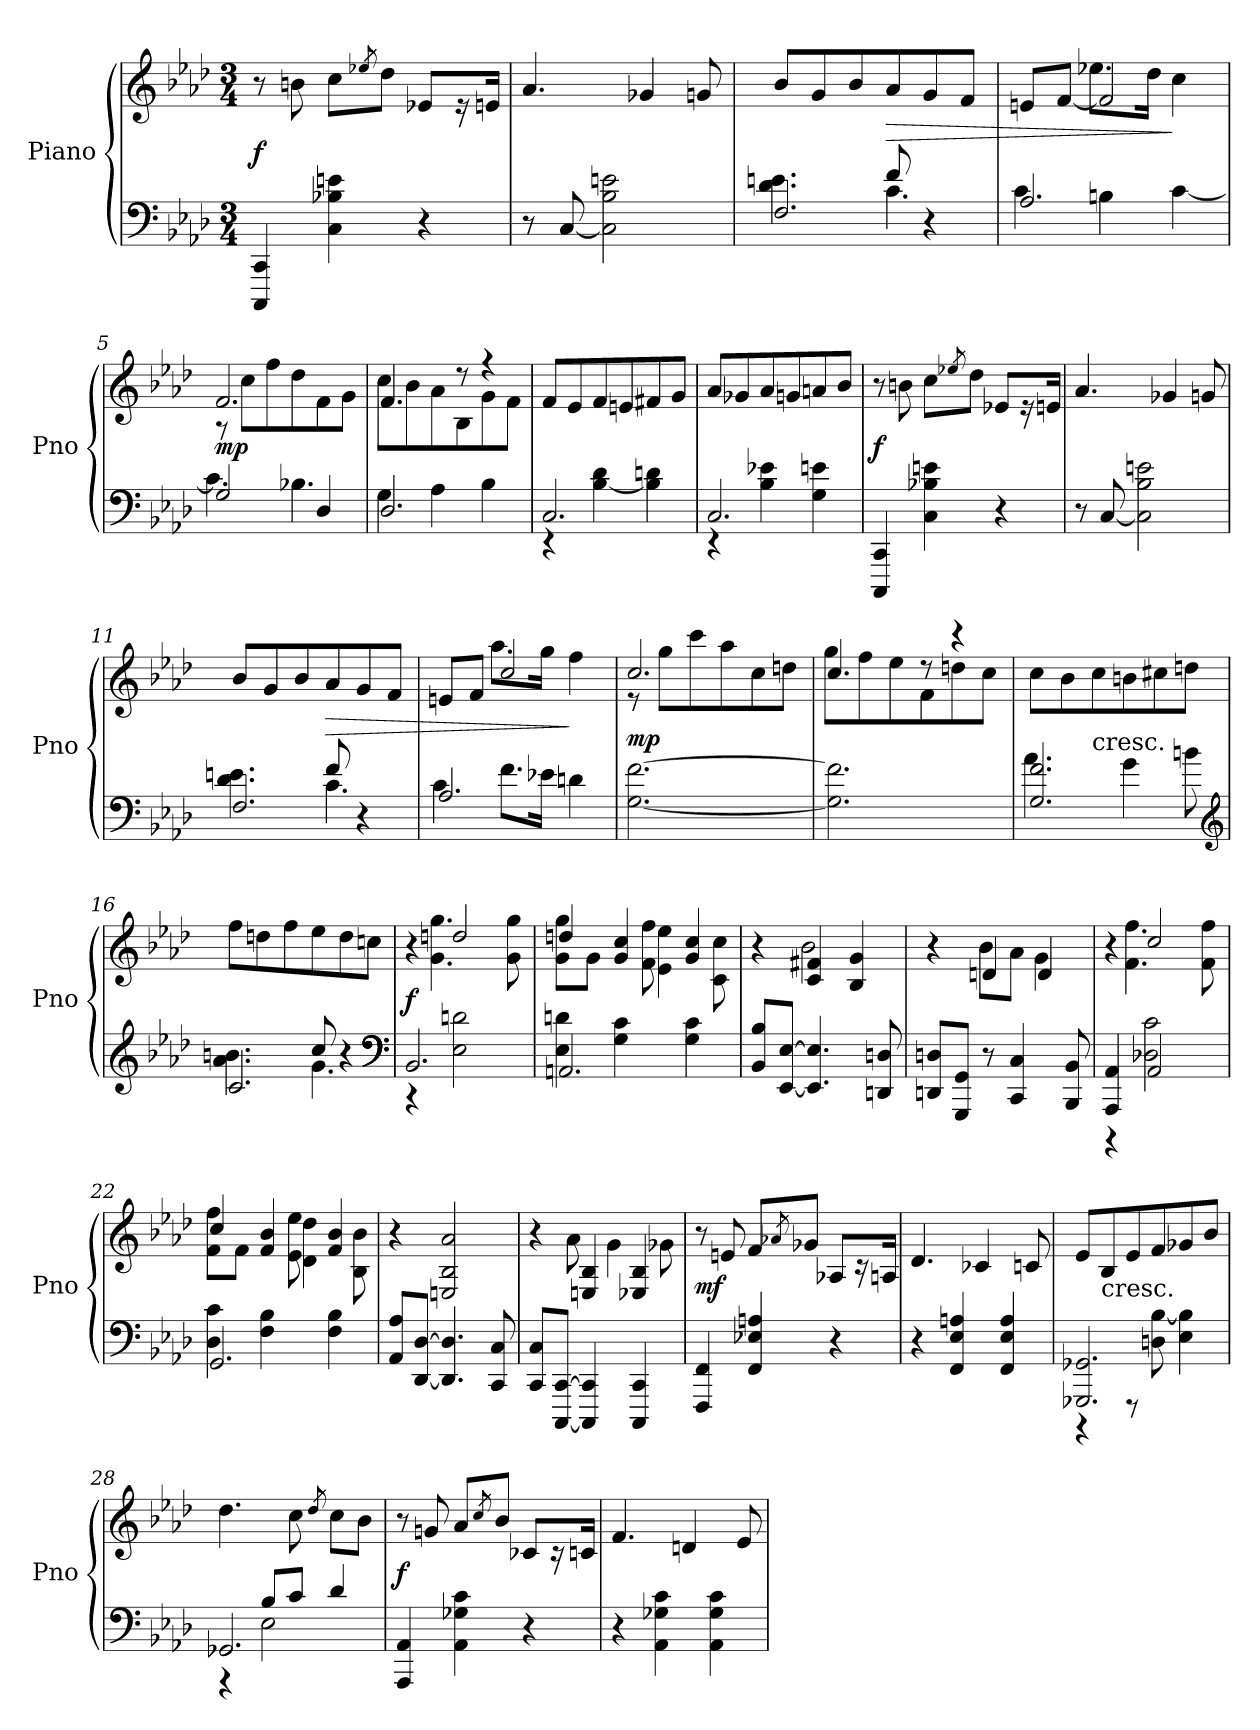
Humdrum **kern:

**kern	**kern	**dynam
*part1	*part1	*part1
*staff2	*staff1	*staff1/2
*I"Piano	*	*
*I'Pno	*	*
*clefF4	*clefG2	*
*k[b-e-a-d-]	*k[b-e-a-d-]	*
*f:	*f:	*
*M3/4	*M3/4	*
=1	=1	=1
4CCC 4CC	8r	f
.	8bn	.
4C 4B-X 4en	8ccL	.
.	8qee-X	.
.	8dd-J	.
4r	8e-XL	.
.	16r	.
.	16enJk	.
=2	=2	=2
8r	4.a-	.
[8C	.	.
2C] 2B- 2en	.	.
.	4g-X	.
.	8gn	.
=3	=3	=3
*^	*	*
*	*^	*	*
2.F	4.d- 4.en	4.ryy	8b-L	.
.	.	.	8g	.
.	.	.	8b-	.
.	4.c	8f	8a-	>
.	.	4r	8g	.
.	.	.	8fJ	.
*	*v	*v	*	*
=4	=4	=4	=4
*	*	*^	*
2.A-	4c	8enL	4ryy	.
.	.	[8fJ	.	.
.	4Bn	2f]	8.ee-XL	.
.	.	.	16dd-Jk	.
.	[4c	.	4cc	]
=5	=5	=5	=5	=5
2G	4.c]	2.f	8r	mp
.	.	.	8ccL	.
.	.	.	8ff	.
.	4.B-X	.	8dd-	.
4D-	.	.	8f	.
.	.	.	8gJ	.
=6	=6	=6	=6	=6
2.D-	4G	4.f	8ccL	.
.	.	.	8b-	.
.	4A-	.	8a-	.
.	.	8r	8B-	.
.	4B-	4r	8g	.
.	.	.	8fJ	.
=7	=7	=7	=7	=7
!	!	!LO:TX:c:t=cresc.	!	!
*	*	*v	*v	*
2.C	4r	8fL	.
.	.	8e-	.
.	[4B- 4d-	8f	.
.	.	8en	.
.	4B-] 4dn	8f#X	.
.	.	8gJ	.
=8	=8	=8	=8
2.C	4r	8a-L	.
.	.	8g-X	.
.	4B- 4e-X	8a-	.
.	.	8gn	.
.	4G 4en	8an	.
.	.	8b-J	.
*v	*v	*	*
=9	=9	=9
4CCC 4CC	8r	f
.	8bn	.
4C 4B-X 4en	8ccL	.
.	8qee-X	.
.	8dd-J	.
4r	8e-XL	.
.	16r	.
.	16enJk	.
=10	=10	=10
8r	4.a-	.
[8C	.	.
2C] 2B- 2en	.	.
.	4g-X	.
.	8gn	.
=11	=11	=11
*^	*	*
*	*^	*	*
2.F	4.d- 4.en	4.ryy	8b-L	.
.	.	.	8g	.
.	.	.	8b-	.
.	4.c	8f	8a-	>
.	.	4r	8g	.
.	.	.	8fJ	.
*	*v	*v	*	*
=12	=12	=12	=12
*	*	*^	*
2.A-	4c	8enL	4ryy	.
.	.	8fJ	.	.
.	8.fL	2cc	8.aa-L	.
.	16e-XJk	.	16ggJk	.
.	4dn	.	4ff	]
*v	*v	*	*	*
=13	=13	=13	=13
[2.G [2.f	2.cc	8r	mp
.	.	8ggL	.
.	.	8ccc	.
.	.	8aa-	.
.	.	8cc	.
.	.	8ddnJ	.
=14	=14	=14	=14
2.G] 2.f]	4.cc	8ggL	.
.	.	8ff	.
.	.	8ee-	.
.	8r	8f	.
.	4r	8ddn	.
.	.	8ccJ	.
*	*v	*v	*
=15	=15	=15
*^	*	*
2.G 2.f	4.a-	8ccL	.
.	.	8b-	.
!	!	!LO:TX:c:t=cresc.	!
.	.	8cc	.
.	4g	8bn	.
.	.	8cc#X	.
.	8bn	8ddnJ	.
*v	*v	*	*
*clefG2	*	*
=16	=16	=16
*^	*	*
*	*^	*	*
2.c	4.a- 4.bn	4.ryy	8ffL	.
.	.	.	8ddn	.
.	.	.	8ff	.
.	4.g	8cc	8ee-	.
.	.	4r	8dd	.
.	.	.	8ccnJ	.
*v	*v	*v	*	*
*clefF4	*	*
=17	=17	=17
*^	*^	*
2.BB-	4r	4r	4ryy	f
.	2E- 2dn	2ddn	4.g 4.gg	.
.	.	.	8g 8gg	.
=18	=18	=18	=18	=18
2.AAn	4E- 4dn	4ddn	8g 8ggL	.
.	.	.	8gJ	.
.	4G 4c	4g 4cc	8f 8ff	.
.	.	.	4e- 4ee-	.
.	4G 4c	4g 4cc	.	.
.	.	.	8c 8cc	.
*v	*v	*	*	*
=19	=19	=19	=19
8BB- 8B-L	4r	4ryy	.
[8EE- [8E-J	.	.	.
4.EE-] 4.E-]	4c 4f#X	2b-	.
.	4B- 4g	.	.
8DDn 8Dn	.	.	.
=20	=20	=20	=20
8DDn 8DnL	4r	4ryy	.
8GGG 8GGJ	.	.	.
8r	4dn	8b-L	.
4CC 4C	.	8a-J	.
.	4d	4g	.
8BBB- 8BB-	.	.	.
=21	=21	=21	=21
*^	*	*	*
4AAA- 4AA-	4r	4r	4ryy	.
2AA-	2D-X 2c	2cc	4.f 4.ff	.
.	.	.	8f 8ff	.
=22	=22	=22	=22	=22
2.GG	4D- 4c	4cc	8f 8ffL	.
.	.	.	8fJ	.
.	4F 4B-	4f 4b-	8e- 8ee-	.
.	.	.	4d- 4dd-	.
.	4F 4B-	4f 4b-	.	.
.	.	.	8B- 8b-	.
*v	*v	*	*	*
*	*v	*v	*
=23	=23	=23
8AA- 8A-L	4r	.
[8DD- [8D-J	.	.
4.DD-] 4.D-]	2En 2B- 2a-	.
8CC 8C	.	.
=24	=24	=24
*	*^	*
8CC 8CL	4r	4ryy	.
[8CCC [8CCJ	.	.	.
4CCC] 4CC]	4En 4B-	8a-	.
.	.	4g	.
4CCC 4CC	4E-X 4B-	.	.
.	.	8g-X	.
*	*v	*v	*
=25	=25	=25
4FFF 4FF	8r	mf
.	8en	.
4FF 4E-X 4An	8fL	.
.	8qa-X	.
.	8g-XJ	.
4r	8A-XL	.
.	16r	.
.	16AnJk	.
=26	=26	=26
4r	4.d-	.
4FF 4E- 4An	.	.
.	4c-X	.
4FF 4E- 4A	.	.
.	8cn	.
=27	=27	=27
*^	*	*
2.GGG-X 2.GG-X	4r	8e-L	.
!	!	!LO:TX:c:t=cresc.	!
.	.	8B-	.
.	8r	8e-	.
.	8Dn [8B-	8f	.
.	4E- 4B-]	8g-X	.
.	.	8b-J	.
=28	=28	=28	=28
*	*^	*	*
2.GG-X	4r	4ryy	4.dd-	.
.	2E-	8B-L	.	.
.	.	8cJ	8cc	.
.	.	.	8qdd-	.
.	.	4d-	8ccL	.
.	.	.	8b-J	.
*v	*v	*v	*	*
=29	=29	=29
4AAA- 4AA-	8r	f
.	8gn	.
4AA- 4G-X 4c	8a-L	.
.	8qcc	.
.	8b-J	.
4r	8c-XL	.
.	16r	.
.	16cnJk	.
=30	=30	=30
4r	4.f	.
4AA- 4G-X 4c	.	.
.	4dn	.
4AA- 4G- 4c	.	.
.	8e-	.
=	=	=
*-	*-	*-
